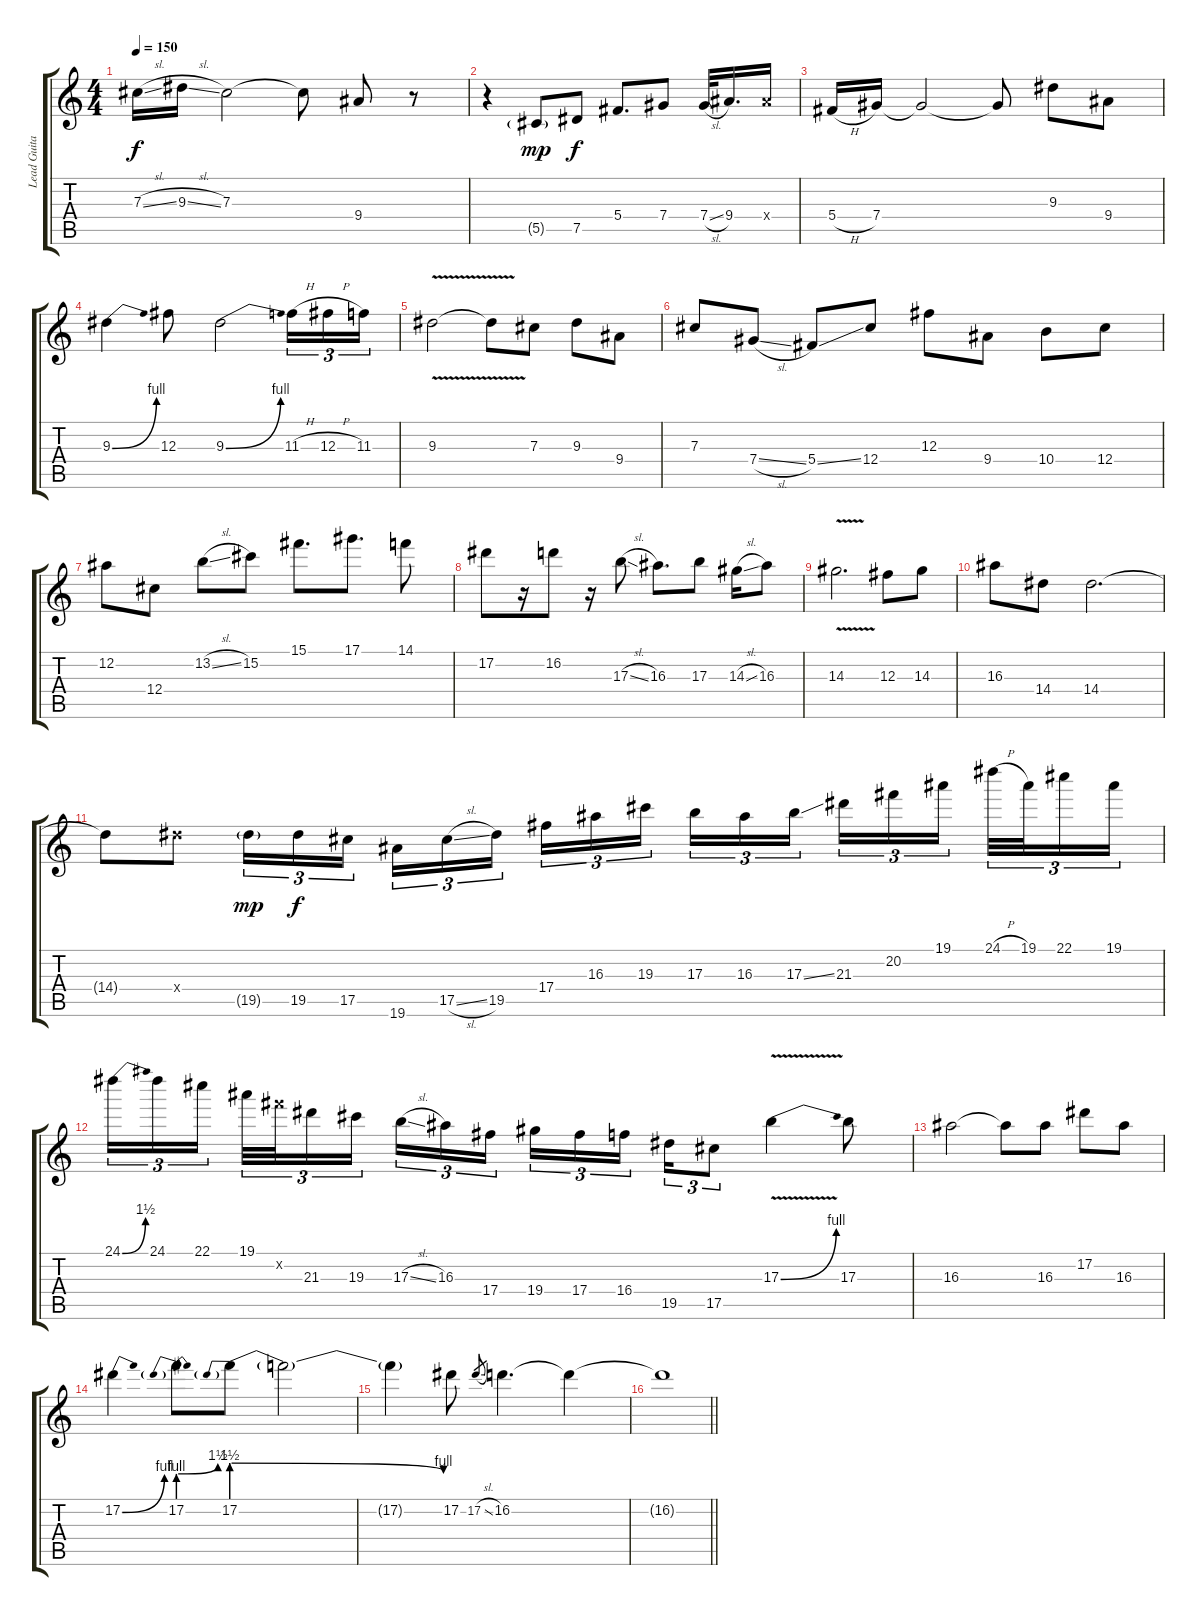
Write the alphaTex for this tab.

\track ("Lead Guitar #3" "Lead Guita") {instrument distortionguitar}
\staff {score tabs}
\tuning (Eb4 Bb3 Gb3 Db3 Ab2 Eb2) {hide}
\ts (4 4)
\section ("" "")
\tempo 150
\clef g2
\ks c
7.3{sl}.16{dy f} 9.3{sl}.16 7.3.2 7.3{t}.8 9.4.8 r.8 |
r.4 5.5{g}.8{dy mp} 7.5.8{dy f} 5.4.8{d} 7.4.8 7.4{sl}.32 9.4.16{d} 9.4{x}.16 |
5.4{h}.16 7.4.16 7.4{t}.2 7.4{t}.8 9.3.8 9.4.8 |
9.3{be (bend 0 0 60 4)}.4 12.3.8 9.3{be (bend 0 0 60 4)}.2 11.3{h}.16{tu (3 2)} 12.3{h}.16{tu (3 2)} 11.3.16{tu (3 2)} |
9.3{v}.2 9.3{t}.8 7.3.8 9.3.8 9.4.8 |
7.3.8 7.4{sl}.8 5.4{ss}.8 12.4.8 12.3.8 9.4.8 10.4.8 12.4.8 |
12.2.8 12.4.8 13.2{sl}.8 15.2.8 15.1.8{d} 17.1.8{d} 14.1.8 |
17.2.8 r.16 16.2.8 r.16 17.3{sl}.8 16.3.8{d} 17.3.8 14.3{sl}.16 16.3.8 |
14.3{v}.2{d} 12.3.8 14.3.8 |
16.3.8 14.4.8 14.4.2{d} |
14.4{t}.8 14.4{x}.8 19.5{g}.16{tu (3 2) dy mp} 19.5.16{tu (3 2) dy f} 17.5.16{tu (3 2) beam splitsecondary} 19.6.16{tu (3 2)} 17.5{sl}.16{tu (3 2)} 19.5.16{tu (3 2)} 17.4.16{tu (3 2)} 16.3.16{tu (3 2)} 19.3.16{tu (3 2) beam splitsecondary} 17.3.16{tu (3 2)} 16.3.16{tu (3 2)} 17.3{ss}.16{tu (3 2)} 21.3.16{tu (3 2)} 20.2.16{tu (3 2)} 19.1.16{tu (3 2) beam splitsecondary} 24.1{h}.32{tu (3 2)} 19.1.32{tu (3 2)} 22.1.16{tu (3 2)} 19.1.16{tu (3 2)} |
24.1{be (bend 0 0 60 6)}.16{tu (3 2)} 24.1.16{tu (3 2)} 22.1.16{tu (3 2) beam splitsecondary} 19.1.32{tu (3 2)} 20.2{x}.32{tu (3 2)} 21.3.16{tu (3 2)} 19.3.16{tu (3 2)} 17.3{sl}.16{tu (3 2)} 16.3.16{tu (3 2)} 17.4.16{tu (3 2) beam splitsecondary} 19.4.16{tu (3 2)} 17.4.16{tu (3 2)} 16.4.16{tu (3 2)} 19.5.16{tu (3 2)} 17.5.8{tu (3 2)} 17.3{be (bend 0 0 60 4) v}.4 17.3.8 |
16.3.2 16.3{t}.8 16.3.8 17.2.8 16.3.8 |
17.2{be (bend 0 0 60 4)}.4 17.2{be (prebendbend 0 4 60 6)}.8 17.2{be (prebendrelease 0 6 60 4)}.8 17.2{t}.2 |
17.2{t}.4 17.2.8 17.2{sl}.8{gr} 16.2.4{d} 16.2{t}.4 |
\barLineRight lightlight
16.2{t}.1
